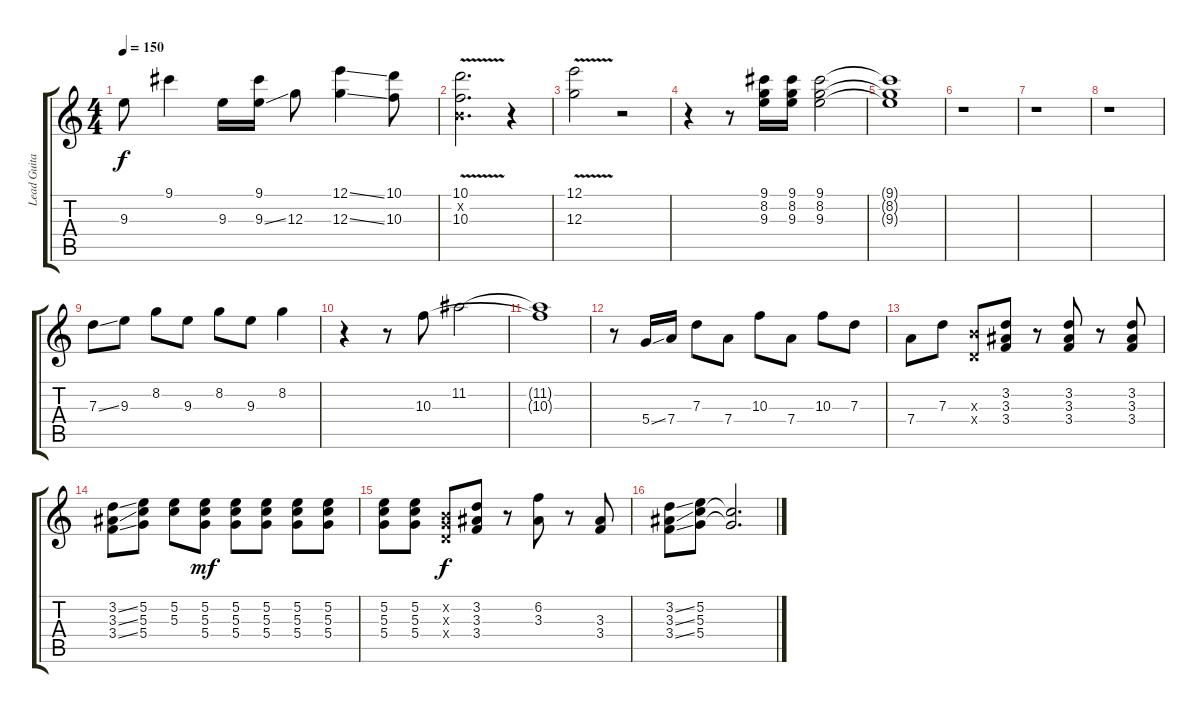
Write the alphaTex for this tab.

\track ("Lead Guitar" "Lead Guita") {instrument electricguitarjazz}
\staff {score tabs}
\tuning (E4 B3 G3 D3 A2 E2) {hide}
\ts (4 4)
\tempo 150
\clef g2
\ks c
9.3.8{dy f} 9.1.4 9.3.16 (9.1 9.3{ss}).16 12.3.8 (12.1{ss} 12.3{ss}).4 (10.1 10.3).8 |
(10.1{v} 0.2{v x} 10.3{v}).2{d} r.4 |
(12.1{v} 12.3{v}).2 r.2 |
r.4 r.8 (9.1 8.2 9.3).16 (9.1 8.2 9.3).16 (9.1 8.2 9.3).2 |
(9.1{t} 8.2{t} 9.3{t}).1 |
r.1 |
r.1 |
r.1 |
7.3{ss}.8 9.3.8 8.2.8 9.3.8 8.2.8 9.3.8 8.2.4 |
r.4 r.8 10.3.8 11.2.2 |
(11.2{t} 10.3{t}).1 |
r.8 5.4{ss}.16 7.4.16 7.3.8 7.4.8 10.3.8 7.4.8 10.3.8 7.3.8 |
7.4.8 7.3.8 (4.3{x} 0.4{x}).8 (3.2 3.3 3.4).8 r.8 (3.2 3.3 3.4).8 r.8 (3.2 3.3 3.4).8 |
(3.2{ss} 3.3{ss} 3.4{ss}).8 (5.2 5.3 5.4).8 (5.2 5.3).8 (5.2 5.3 5.4).8{dy mf} (5.2 5.3 5.4).8 (5.2 5.3 5.4).8 (5.2 5.3 5.4).8 (5.2 5.3 5.4).8 |
(5.2 5.3 5.4).8 (5.2 5.3 5.4).8 (0.2{x} 0.3{x} 0.4{x}).8{dy f} (3.2 3.3 3.4).8 r.8 (6.2 3.3).8 r.8 (3.3 3.4).8 |
(3.2{ss} 3.3{ss} 3.4{ss}).8 (5.2 5.3 5.4).8 (5.3{t} 5.4{t}).2{d}
